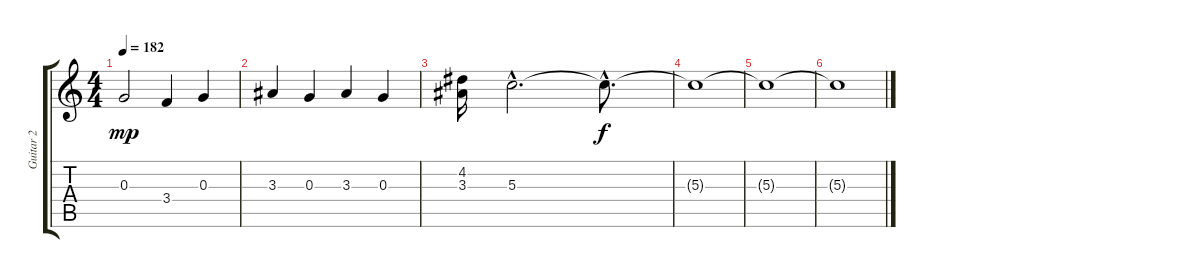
\track ("Guitar 2" "Guitar 2") {instrument overdrivenguitar}
\staff {score tabs}
\tuning (E4 B3 G3 D3 A2 E2) {hide}
\ts (4 4)
\tempo 182
\clef g2
\ks c
0.3.2{dy mp} 3.4.4 0.3.4 |
3.3.4 0.3.4 3.3.4 0.3.4 |
(4.2 3.3).16 5.3{hac}.2{d} 5.3{hac t}.8{d dy f} |
5.3{t}.1 |
5.3{t}.1 |
5.3{t}.1
